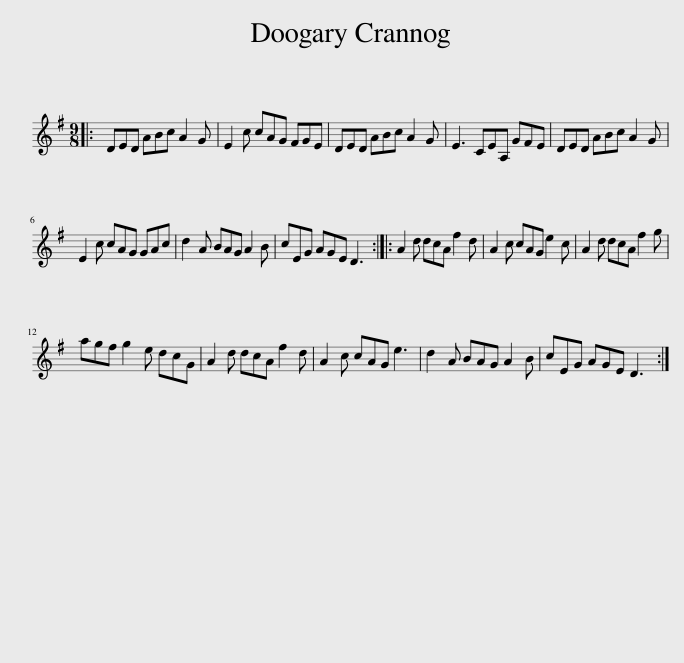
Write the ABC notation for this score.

X:1
L:1/8
M:9/8
I:linebreak $
K:G
V:1 treble
V:1
|: DED ABc A2 G | E2 c cAG FGE | DED ABc A2 G | E3 CEA, GFE | DED ABc A2 G |$ %5
 E2 c cAG GAc | d2 A BAG A2 B | cEG AGE D3 :: A2 d dcA f2 d | A2 c cAG e2 c | %10
 A2 d dcA f2 g |$ agf g2 e dcG | A2 d dcA f2 d | A2 c cAG e3 | d2 A BAG A2 B | %15
 cEG AGE D3 :| %16
